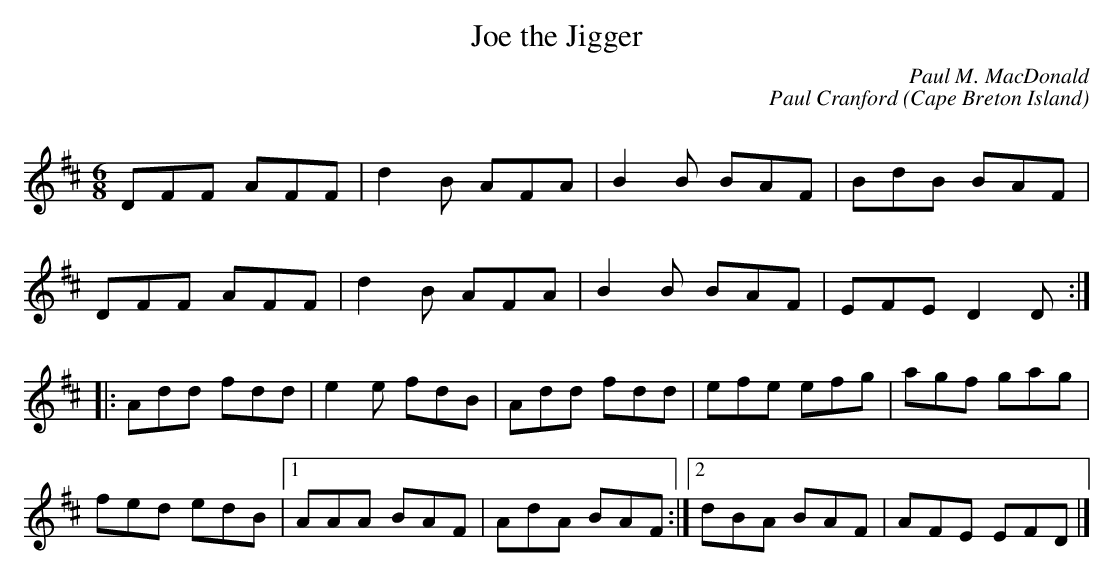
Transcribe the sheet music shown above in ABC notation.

X:1
T:Joe the Jigger
C:Paul M. MacDonald
C:Paul Cranford
O:Cape Breton Island
N
Q:300
L:1/8
M:6/8
K:D
DFF AFF|d2 B AFA|B2 B BAF|BdB BAF|
DFF AFF|d2 B AFA|B2 B BAF|EFE D2 D:|
|:Add fdd|e2 e fdB|Add fdd|efe efg|agf gag|
fed edB|[1AAA BAF|AdA BAF:|[2dBA BAF|AFE EFD|]
